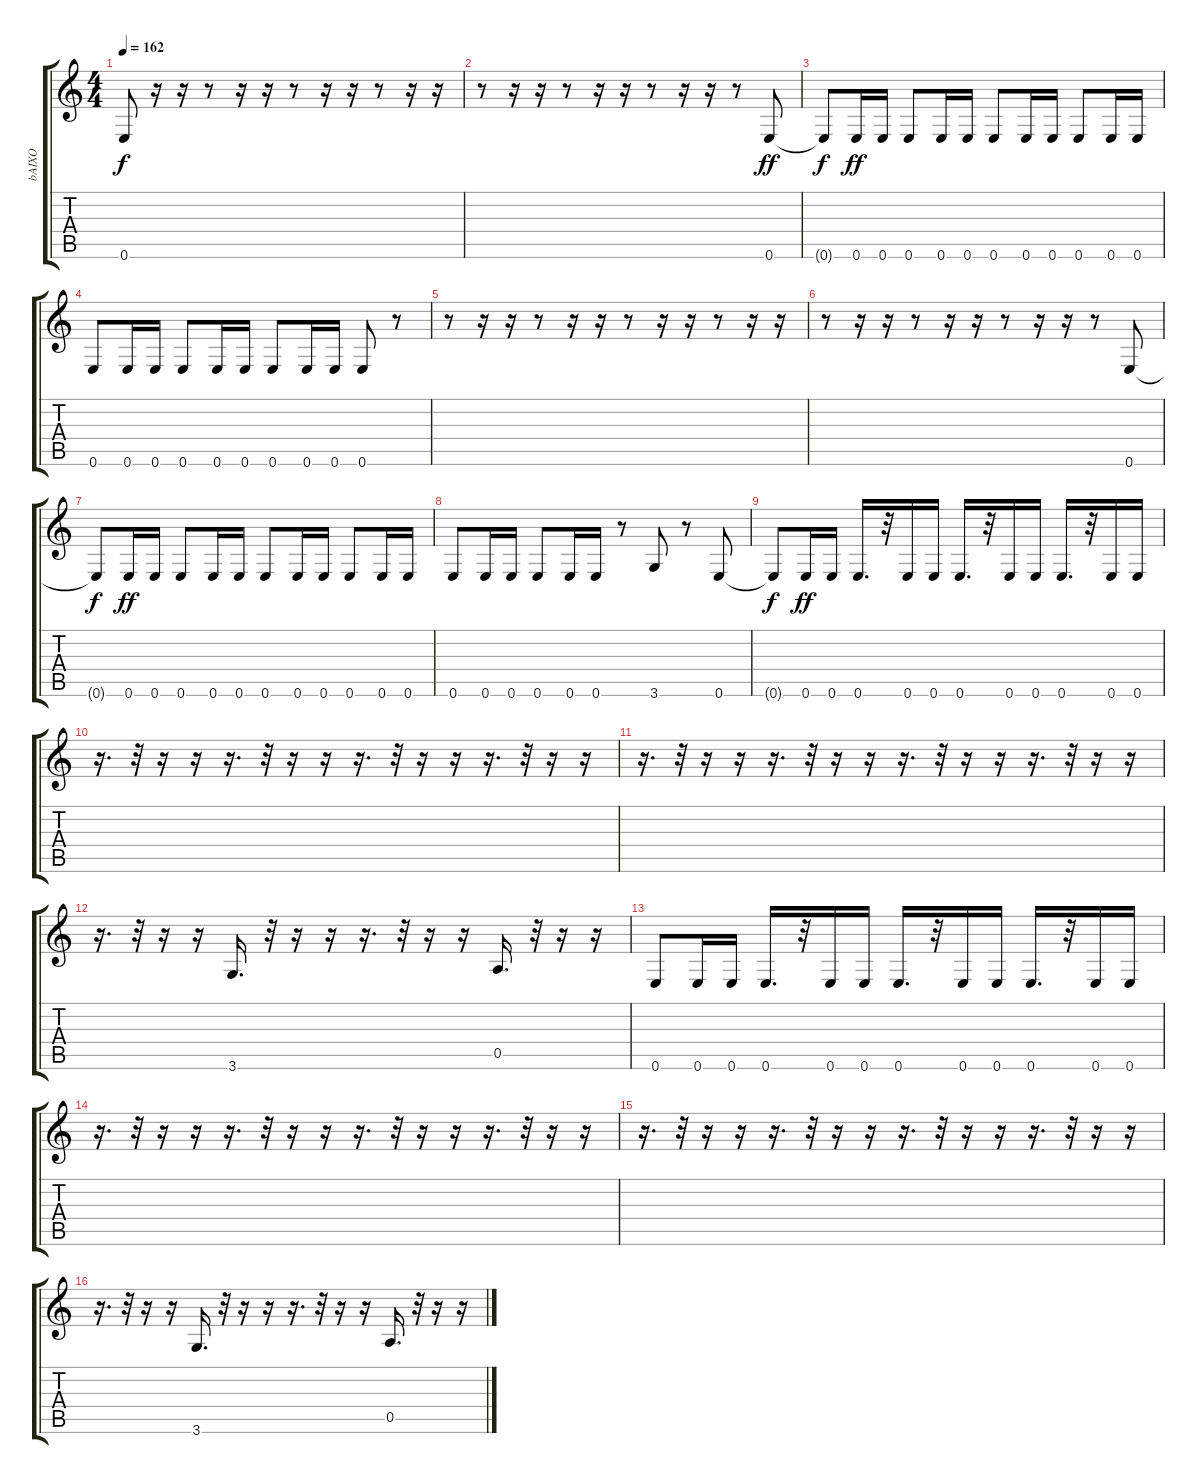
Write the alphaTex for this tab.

\track ("bAIXO" "bAIXO") {instrument electricbassfinger}
\staff {score tabs}
\tuning (E4 B3 G3 D3 A2 E2) {hide}
\ts (4 4)
\tempo 162
\clef g2
\ks c
0.6{t}.8{dy f} r.16 r.16 r.8 r.16 r.16 r.8 r.16 r.16 r.8 r.16 r.16 |
r.8 r.16 r.16 r.8 r.16 r.16 r.8 r.16 r.16 r.8 0.6.8{dy ff} |
0.6{t}.8{dy f} 0.6.16{dy ff} 0.6.16 0.6.8 0.6.16 0.6.16 0.6.8 0.6.16 0.6.16 0.6.8 0.6.16 0.6.16 |
0.6.8 0.6.16 0.6.16 0.6.8 0.6.16 0.6.16 0.6.8 0.6.16 0.6.16 0.6.8 r.8 |
r.8 r.16 r.16 r.8 r.16 r.16 r.8 r.16 r.16 r.8 r.16 r.16 |
r.8 r.16 r.16 r.8 r.16 r.16 r.8 r.16 r.16 r.8 0.6.8 |
0.6{t}.8{dy f} 0.6.16{dy ff} 0.6.16 0.6.8 0.6.16 0.6.16 0.6.8 0.6.16 0.6.16 0.6.8 0.6.16 0.6.16 |
0.6.8 0.6.16 0.6.16 0.6.8 0.6.16 0.6.16 r.8 3.6.8 r.8 0.6.8 |
0.6{t}.8{dy f} 0.6.16{dy ff} 0.6.16 0.6.16{d} r.32 0.6.16 0.6.16 0.6.16{d} r.32 0.6.16 0.6.16 0.6.16{d} r.32 0.6.16 0.6.16 |
r.16{d} r.32 r.16 r.16 r.16{d} r.32 r.16 r.16 r.16{d} r.32 r.16 r.16 r.16{d} r.32 r.16 r.16 |
r.16{d} r.32 r.16 r.16 r.16{d} r.32 r.16 r.16 r.16{d} r.32 r.16 r.16 r.16{d} r.32 r.16 r.16 |
r.16{d} r.32 r.16 r.16 3.6.16{d} r.32 r.16 r.16 r.16{d} r.32 r.16 r.16 0.5.16{d} r.32 r.16 r.16 |
0.6.8 0.6.16 0.6.16 0.6.16{d} r.32 0.6.16 0.6.16 0.6.16{d} r.32 0.6.16 0.6.16 0.6.16{d} r.32 0.6.16 0.6.16 |
r.16{d} r.32 r.16 r.16 r.16{d} r.32 r.16 r.16 r.16{d} r.32 r.16 r.16 r.16{d} r.32 r.16 r.16 |
r.16{d} r.32 r.16 r.16 r.16{d} r.32 r.16 r.16 r.16{d} r.32 r.16 r.16 r.16{d} r.32 r.16 r.16 |
r.16{d} r.32 r.16 r.16 3.6.16{d} r.32 r.16 r.16 r.16{d} r.32 r.16 r.16 0.5.16{d} r.32 r.16 r.16
